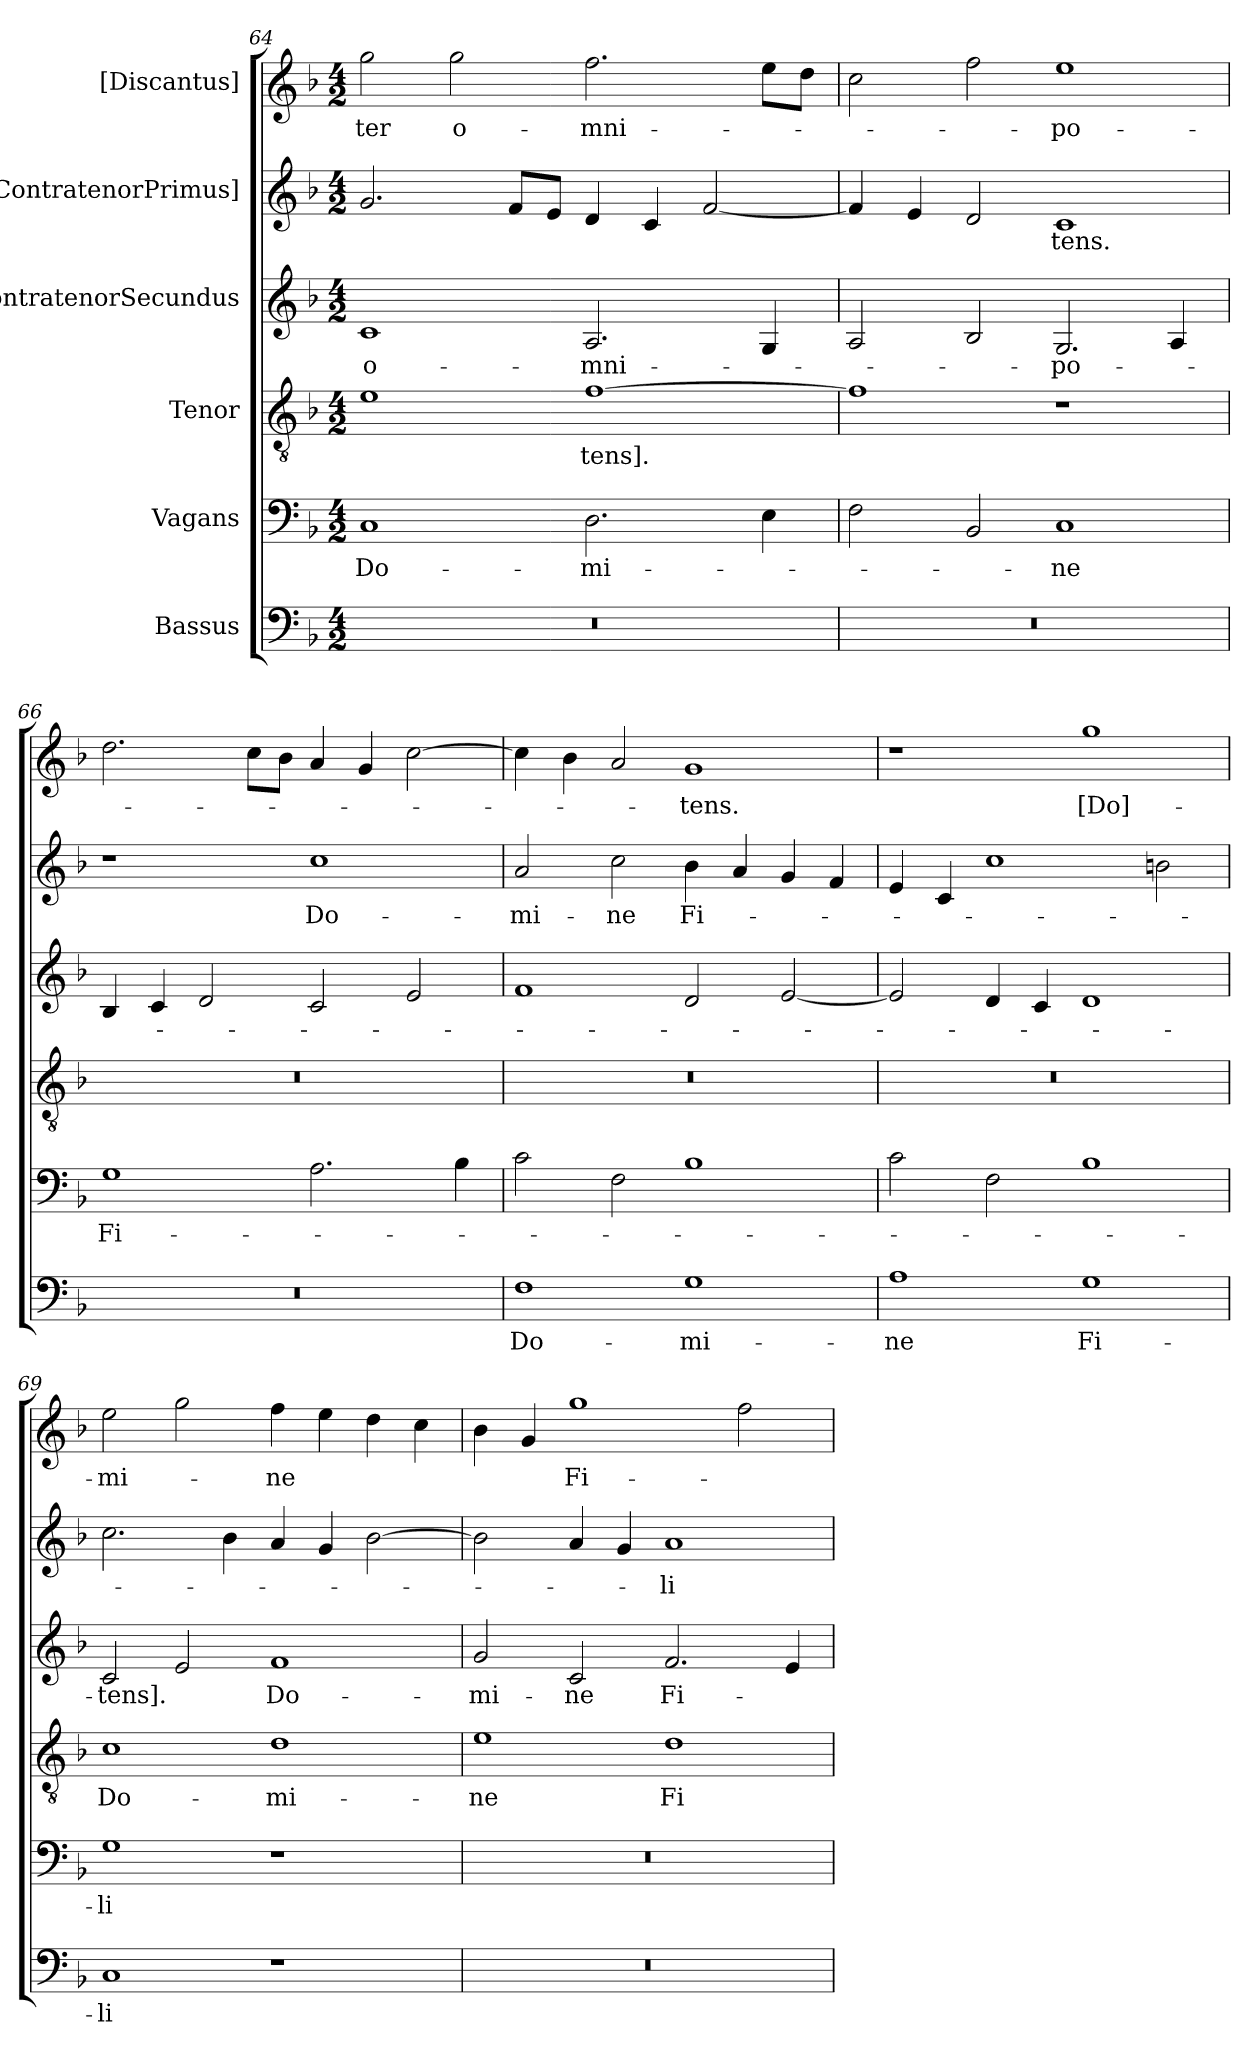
**kern	**text	**kern	**text	**kern	**text	**kern	**text	**kern	**text	**kern	**text
*part6	*part6	*part5	*part5	*part4	*part4	*part3	*part3	*part2	*part2	*part1	*part1
*staff6	*staff6	*staff5	*staff5	*staff4	*staff4	*staff3	*staff3	*staff2	*staff2	*staff1	*staff1
*I"Bassus	*	*I"Vagans	*	*I"Tenor	*	*I"ContratenorSecundus	*	*I"[ContratenorPrimus]	*	*I"[Discantus]	*
*clefF4	*	*clefF4	*	*clefGv2	*	*clefG2	*	*clefG2	*	*clefG2	*
*k[b-]	*	*k[b-]	*	*k[b-]	*	*k[b-]	*	*k[b-]	*	*k[b-]	*
*M4/2	*	*M4/2	*	*M4/2	*	*M4/2	*	*M4/2	*	*M4/2	*
=64	=64	=64	=64	=64	=64	=64	=64	=64	=64	=64	=64
0r	.	1C/	Do-	1e\	.	1c/	o-	2.g/	.	2gg\	-ter
.	.	.	.	.	.	.	.	.	.	2gg\	o-
.	.	.	.	.	.	.	.	8f/L	.	.	.
.	.	.	.	.	.	.	.	8e/J	.	.	.
.	.	2.D\	-mi-	[1f\	-tens].	2.A/	-mni-	4d/	.	2.ff\	-mni-
.	.	.	.	.	.	.	.	4c/	.	.	.
.	.	.	.	.	.	.	.	[2f/	.	.	.
.	.	4E\	.	.	.	4G/	.	.	.	8ee\L	.
.	.	.	.	.	.	.	.	.	.	8dd\J	.
=65	=65	=65	=65	=65	=65	=65	=65	=65	=65	=65	=65
0r	.	2F\	.	1f\]	.	2A/	.	4f/]	.	2cc\	.
.	.	.	.	.	.	.	.	4e/	.	.	.
.	.	2BB-/	.	.	.	2B-/	.	2d/	.	2ff\	.
.	.	1C/	-ne	1r	.	2.G/	-po-	1c/	-tens.	1ee\	-po-
.	.	.	.	.	.	4A/	.	.	.	.	.
=66	=66	=66	=66	=66	=66	=66	=66	=66	=66	=66	=66
0r	.	1G\	Fi-	0r	.	4B-/	.	1r	.	2.dd\	.
.	.	.	.	.	.	4c/	.	.	.	.	.
.	.	.	.	.	.	2d/	.	.	.	.	.
.	.	.	.	.	.	.	.	.	.	8cc\L	.
.	.	.	.	.	.	.	.	.	.	8b-\J	.
.	.	2.A\	.	.	.	2c/	.	1cc\	Do-	4a/	.
.	.	.	.	.	.	.	.	.	.	4g/	.
.	.	.	.	.	.	2e/	.	.	.	[2cc\	.
.	.	4B-\	.	.	.	.	.	.	.	.	.
=67	=67	=67	=67	=67	=67	=67	=67	=67	=67	=67	=67
1F\	Do-	2c\	.	0r	.	1f/	.	2a/	-mi-	4cc\]	.
.	.	.	.	.	.	.	.	.	.	4b-\	.
.	.	2F\	.	.	.	.	.	2cc\	-ne	2a/	.
1G\	-mi-	1B-\	.	.	.	2d/	.	4b-\	Fi-	1g/	-tens.
.	.	.	.	.	.	.	.	4a/	.	.	.
.	.	.	.	.	.	[2e/	.	4g/	.	.	.
.	.	.	.	.	.	.	.	4f/	.	.	.
=68	=68	=68	=68	=68	=68	=68	=68	=68	=68	=68	=68
1A\	-ne	2c\	.	0r	.	2e/]	.	4e/	.	1r	.
.	.	.	.	.	.	.	.	4c/	.	.	.
.	.	2F\	.	.	.	4d/	.	1cc\	.	.	.
.	.	.	.	.	.	4c/	.	.	.	.	.
1G\	Fi-	1B-\	.	.	.	1d/	.	.	.	1gg\	[Do]-
.	.	.	.	.	.	.	.	2bn\	.	.	.
=69	=69	=69	=69	=69	=69	=69	=69	=69	=69	=69	=69
1C/	-li	1G\	-li	1c\	Do-	2c/	-tens].	2.cc\	.	2ee\	-mi-
.	.	.	.	.	.	2e/	.	.	.	2gg\	.
.	.	.	.	.	.	.	.	4b-\	.	.	.
1r	.	1r	.	1d\	-mi-	1f/	Do-	4a/	.	4ff\	-ne
.	.	.	.	.	.	.	.	4g/	.	4ee\	.
.	.	.	.	.	.	.	.	[2b-\	.	4dd\	.
.	.	.	.	.	.	.	.	.	.	4cc\	.
=70	=70	=70	=70	=70	=70	=70	=70	=70	=70	=70	=70
0r	.	0r	.	1e\	-ne	2g/	-mi-	2b-\]	.	4b-\	.
.	.	.	.	.	.	.	.	.	.	4g/	.
.	.	.	.	.	.	2c/	-ne	4a/	.	1gg\	Fi-
.	.	.	.	.	.	.	.	4g/	.	.	.
.	.	.	.	1d\	Fi-	2.f/	Fi-	1a/	-li	.	.
.	.	.	.	.	.	.	.	.	.	2ff\	.
.	.	.	.	.	.	4e/	.	.	.	.	.
=	=	=	=	=	=	=	=	=	=	=	=
*-	*-	*-	*-	*-	*-	*-	*-	*-	*-	*-	*-
